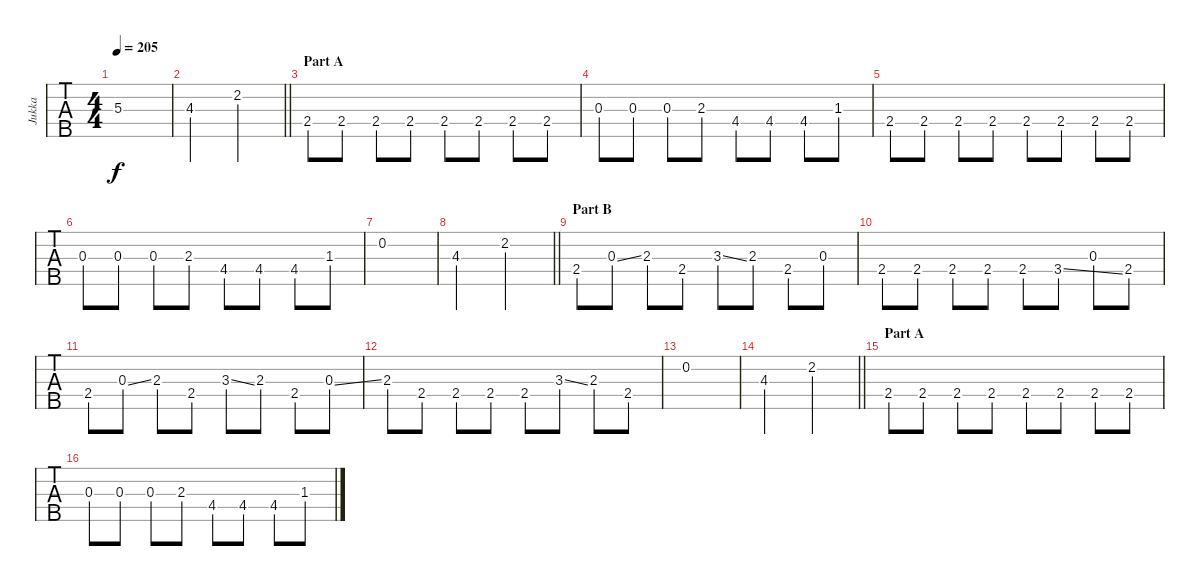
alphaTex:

\track ("Jukka" "Jukka") {instrument electricbassfinger}
\staff {tabs}
\tuning (Eb2 Bb1 F1 C1 G0) {hide}
\ts (4 4)
\tempo 205
\clef f4
\ks c
5.3.1{dy f instrument electricbassfinger} |
\barLineRight lightlight
4.3.2 2.2.2 |
\section ("" "Part A")
2.4.8 2.4.8 2.4.8 2.4.8 2.4.8 2.4.8 2.4.8 2.4.8 |
0.3.8 0.3.8 0.3.8 2.3.8 4.4.8 4.4.8 4.4.8 1.3.8 |
2.4.8 2.4.8 2.4.8 2.4.8 2.4.8 2.4.8 2.4.8 2.4.8 |
0.3.8 0.3.8 0.3.8 2.3.8 4.4.8 4.4.8 4.4.8 1.3.8 |
0.2.1 |
\barLineRight lightlight
4.3.2 2.2.2 |
\section ("" "Part B")
2.4.8 0.3{ss}.8 2.3.8 2.4.8 3.3{ss}.8 2.3.8 2.4.8 0.3.8 |
2.4.8 2.4.8 2.4.8 2.4.8 2.4.8 3.4{ss}.8 0.3.8 2.4.8 |
2.4.8 0.3{ss}.8 2.3.8 2.4.8 3.3{ss}.8 2.3.8 2.4.8 0.3{ss}.8 |
2.3.8 2.4.8 2.4.8 2.4.8 2.4.8 3.3{ss}.8 2.3.8 2.4.8 |
0.2.1 |
\barLineRight lightlight
4.3.2 2.2.2 |
\section ("" "Part A")
2.4.8 2.4.8 2.4.8 2.4.8 2.4.8 2.4.8 2.4.8 2.4.8 |
0.3.8 0.3.8 0.3.8 2.3.8 4.4.8 4.4.8 4.4.8 1.3.8
